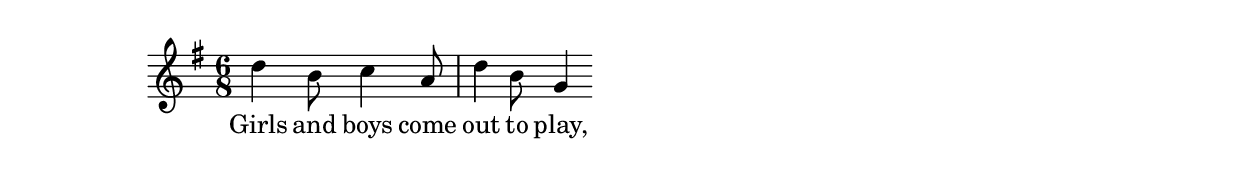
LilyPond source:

% Lily was here -- automatically converted by ../../../scripts/midi2ly.py from out/initial-key.midi
\version "2.19.21"

\layout {
  \context {
    \Voice
    \remove "Note_heads_engraver"
    \consists "Completion_heads_engraver"
    \remove "Rest_engraver"
    \consists "Completion_rest_engraver"
  }
}
\midi {
  \context {
    \Score
    midiChannelMapping = #'instrument
  }
}

% included from ./out/initial-key.header
\header {
texidoc="Lyrics are preserved"
options=""
}
% end

\score {
  <<
    \relative {
      \key g \major
      \time 6/8
      d''4 b8 c4 a8 | d4 b8 g4
    }
    \addlyrics {
      Girls and boys come | out to play,
    }
  >>
  \layout {}
  \midi {}
}
